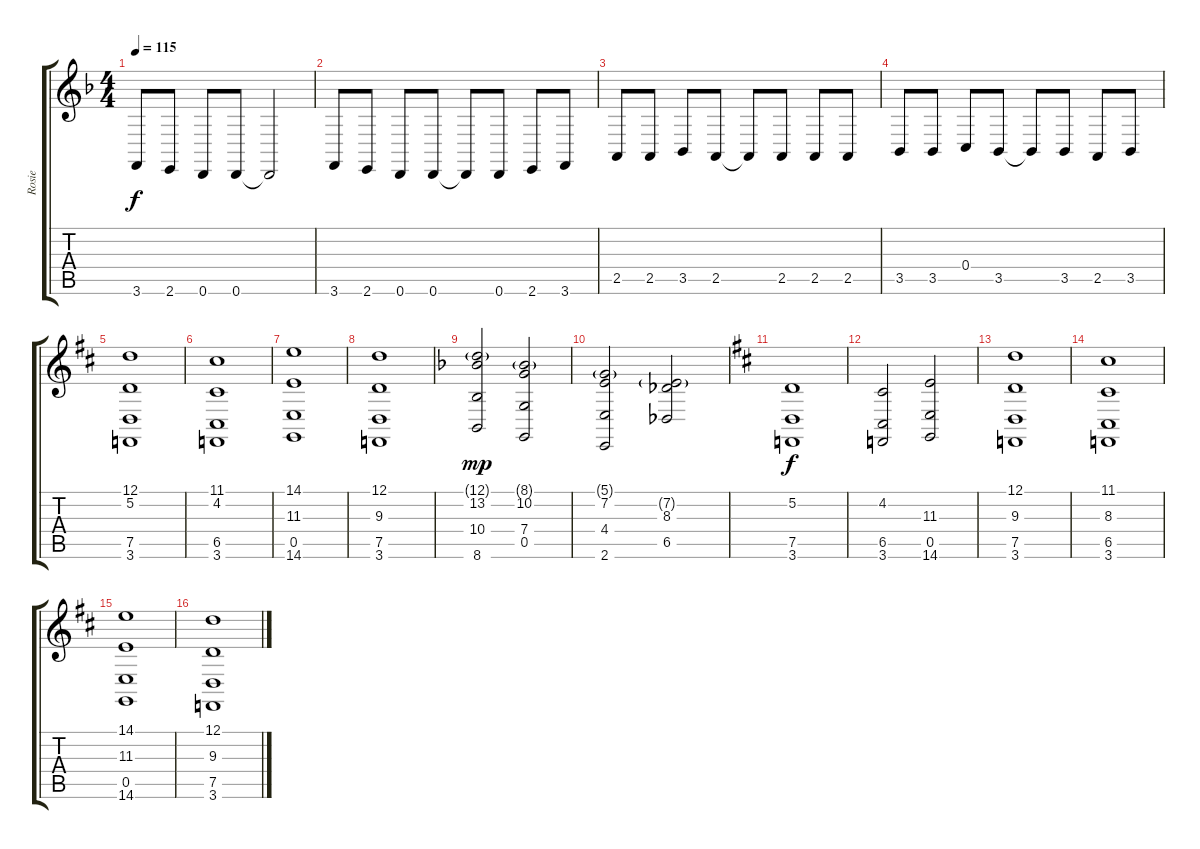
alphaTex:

\track ("Rosie" "Rosie") {instrument choiraahs}
\staff {score tabs}
\tuning (D4 A3 F3 C3 G2 D2) {hide}
\ts (4 4)
\tempo 115
\clef g2
\ks dminor
3.6.8{dy f} 2.6.8 0.6.8 0.6.8 0.6{t}.2 |
3.6.8 2.6.8 0.6.8 0.6.8 0.6{t}.8 0.6.8 2.6.8 3.6.8 |
2.5.8 2.5.8 3.5.8 2.5.8 2.5{t}.8 2.5.8 2.5.8 2.5.8 |
3.5.8 3.5.8 0.4.8 3.5.8 3.5{t}.8 3.5.8 2.5.8 3.5.8 |
\ks bminor
(12.1 5.2 7.5 3.6).1 |
(11.1 4.2 6.5 3.6).1 |
(14.1 11.3 0.5 14.6).1 |
(12.1 9.3 7.5 3.6).1 |
\ks dminor
(12.1{g} 13.2 10.4 8.6).2{dy mp} (8.1{g} 10.2 7.4 0.5).2 |
(5.1{g} 7.2 4.4 2.6).2 (7.2{g} 8.3 6.5).2 |
\ks bminor
(5.2 7.5 3.6).1{dy f} |
(4.2 6.5 3.6).2 (11.3 0.5 14.6).2 |
(12.1 9.3 7.5 3.6).1 |
(11.1 8.3 6.5 3.6).1 |
(14.1 11.3 0.5 14.6).1 |
(12.1 9.3 7.5 3.6).1
